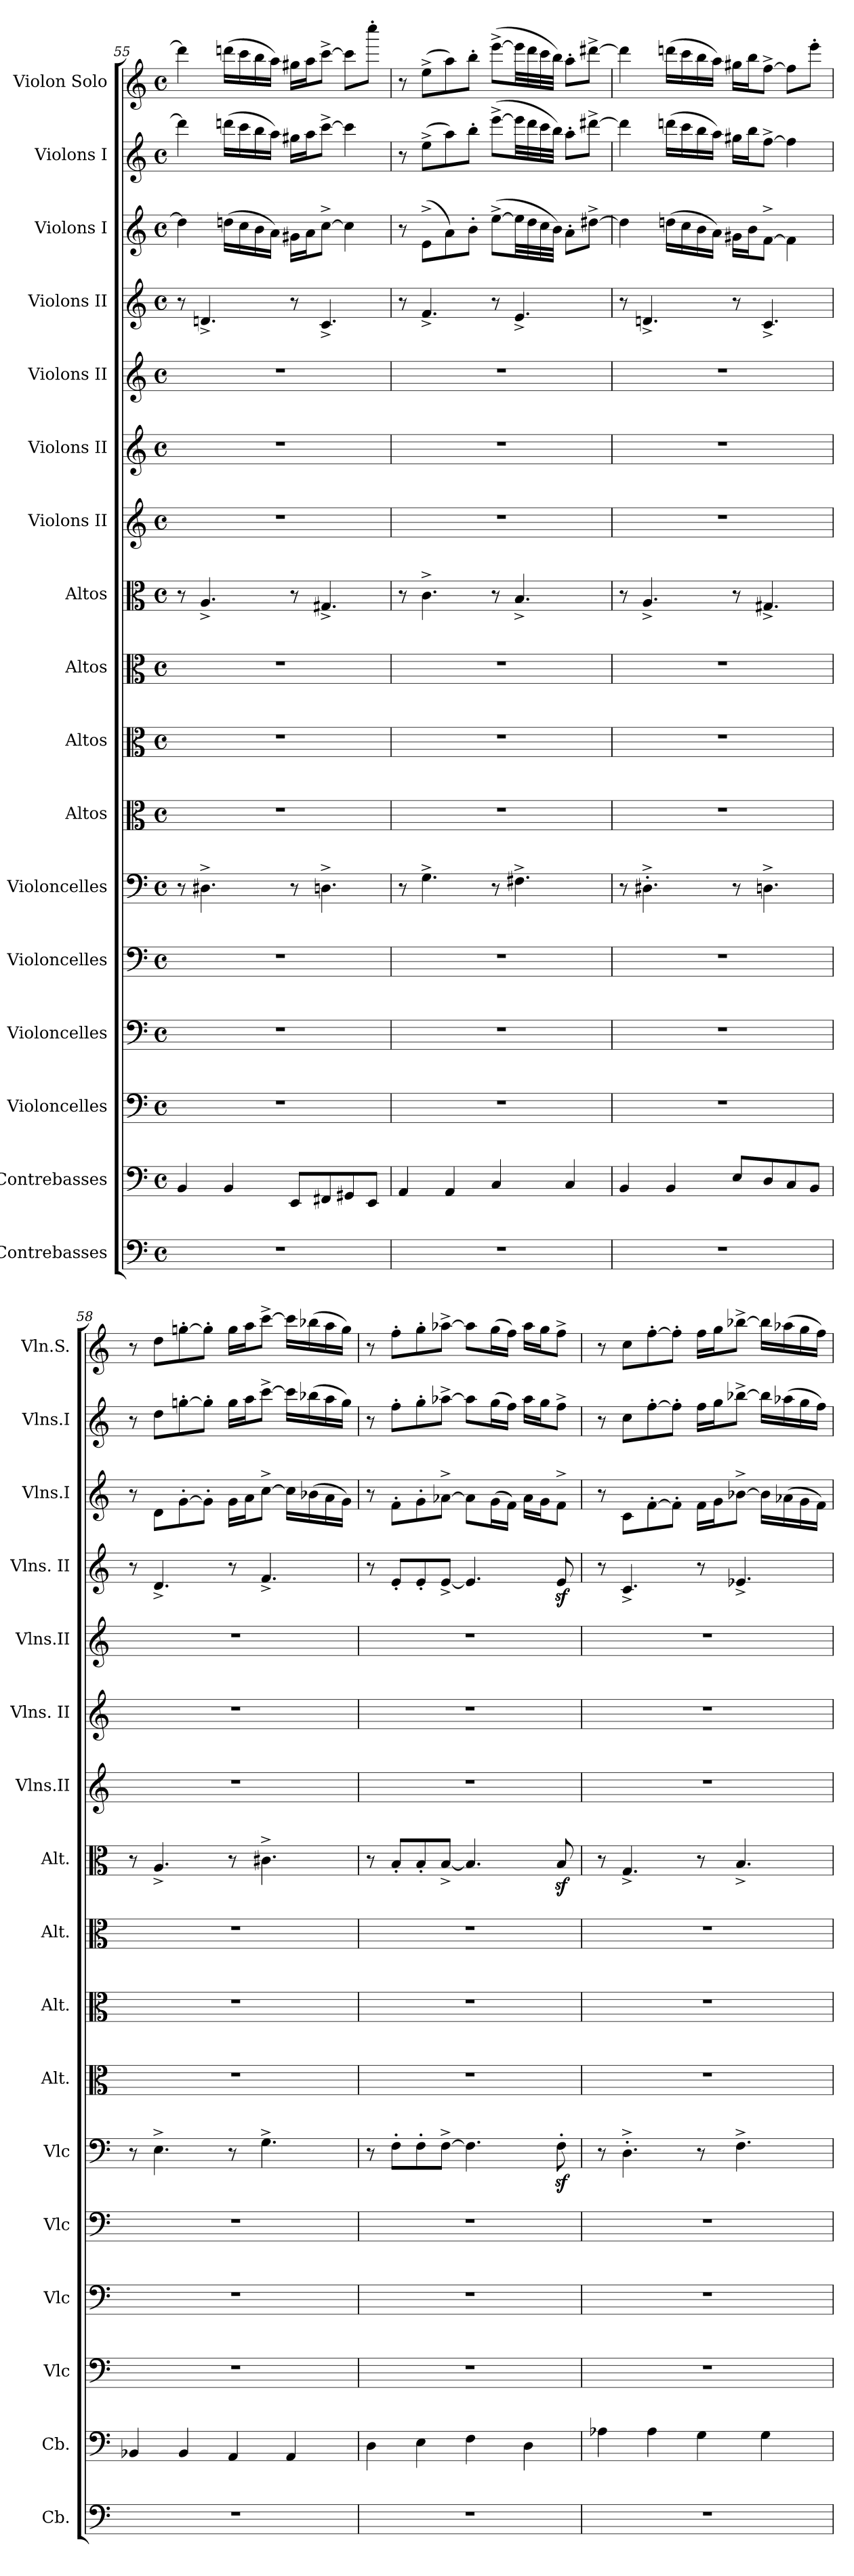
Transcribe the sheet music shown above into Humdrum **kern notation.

**kern	**kern	**kern	**kern	**kern	**kern	**kern	**kern	**kern	**kern	**kern	**kern	**kern	**kern	**kern	**kern	**kern
*part17	*part16	*part15	*part14	*part13	*part12	*part11	*part10	*part9	*part8	*part7	*part6	*part5	*part4	*part3	*part2	*part1
*staff17	*staff16	*staff15	*staff14	*staff13	*staff12	*staff11	*staff10	*staff9	*staff8	*staff7	*staff6	*staff5	*staff4	*staff3	*staff2	*staff1
*I"Contrebasses	*I"Contrebasses	*I"Violoncelles	*I"Violoncelles	*I"Violoncelles	*I"Violoncelles	*I"Altos	*I"Altos	*I"Altos	*I"Altos	*I"Violons II	*I"Violons II	*I"Violons II	*I"Violons II	*I"Violons I	*I"Violons I	*I"Violon Solo
*I'Cb.	*I'Cb.	*I'Vlc	*I'Vlc	*I'Vlc	*I'Vlc	*I'Alt.	*I'Alt.	*I'Alt.	*I'Alt.	*I'Vlns.II	*I'Vlns. II	*I'Vlns.II	*I'Vlns. II	*I'Vlns.I	*I'Vlns.I	*I'Vln.S.
!!LO:PB:g=z
*clefF4	*clefF4	*clefF4	*clefF4	*clefF4	*clefF4	*clefC3	*clefC3	*clefC3	*clefC3	*clefG2	*clefG2	*clefG2	*clefG2	*clefG2	*clefG2	*clefG2
*ITrd7c12	*ITrd7c12	*	*	*	*	*	*	*	*	*	*	*	*	*	*	*
*k[]	*k[]	*k[]	*k[]	*k[]	*k[]	*k[]	*k[]	*k[]	*k[]	*k[]	*k[]	*k[]	*k[]	*k[]	*k[]	*k[]
*M4/4	*M4/4	*M4/4	*M4/4	*M4/4	*M4/4	*M4/4	*M4/4	*M4/4	*M4/4	*M4/4	*M4/4	*M4/4	*M4/4	*M4/4	*M4/4	*M4/4
*met(c)	*met(c)	*met(c)	*met(c)	*met(c)	*met(c)	*met(c)	*met(c)	*met(c)	*met(c)	*met(c)	*met(c)	*met(c)	*met(c)	*met(c)	*met(c)	*met(c)
=55	=55	=55	=55	=55	=55	=55	=55	=55	=55	=55	=55	=55	=55	=55	=55	=55
1r	4BBB/	1r	1r	1r	8r	1r	1r	1r	8r	1r	1r	1r	8r	4dd#\]	4ddd#\]	4ddd#\]
.	.	.	.	.	4.D#X^\	.	.	.	4.A^/	.	.	.	4.dn^/	.	.	.
.	4BBB/	.	.	.	.	.	.	.	.	.	.	.	.	(>16ddn\LL	(>16dddn\LL	(>16dddn\LL
.	.	.	.	.	.	.	.	.	.	.	.	.	.	16cc\	16ccc\	16ccc\
.	.	.	.	.	.	.	.	.	.	.	.	.	.	16b\	16bb\	16bb\
.	.	.	.	.	.	.	.	.	.	.	.	.	.	16a\JJ)	16aa\JJ)	16aa\JJ)
.	8EEE/L	.	.	.	8r	.	.	.	8r	.	.	.	8r	16g#X\LL	16gg#X\LL	16gg#X\LL
.	.	.	.	.	.	.	.	.	.	.	.	.	.	16a\J	16aa\J	16aa\J
.	8FFF#X/	.	.	.	4.Dn^\	.	.	.	4.G#X^/	.	.	.	4.c^/	[8cc^\J	[8ccc^\J	[8ccc^\J
.	8GGG#X/	.	.	.	.	.	.	.	.	.	.	.	.	4cc\]	4ccc\]	8ccc\L]
.	8EEE/J	.	.	.	.	.	.	.	.	.	.	.	.	.	.	8cccc'\J
=56	=56	=56	=56	=56	=56	=56	=56	=56	=56	=56	=56	=56	=56	=56	=56	=56
1r	4AAA/	1r	1r	1r	8r	1r	1r	1r	8r	1r	1r	1r	8r	8r	8r	8r
.	.	.	.	.	4.G^\	.	.	.	4.c^\	.	.	.	4.f^/	(>8e^\L	(>8ee^\L	(>8ee^\L
.	4AAA/	.	.	.	.	.	.	.	.	.	.	.	.	8a\)	8aa\)	8aa\)
.	.	.	.	.	.	.	.	.	.	.	.	.	.	8b'\J	8bb'\J	8bb'\J
.	4CC/	.	.	.	8r	.	.	.	8r	.	.	.	8r	(>[8ee^\L	(>[8eee^\L	(>[8eee^\L
.	.	.	.	.	4.F#X^\	.	.	.	4.B^/	.	.	.	4.e^/	32ee\LL]	32eee\LL]	32eee\LL]
.	.	.	.	.	.	.	.	.	.	.	.	.	.	32dd\	32ddd\	32ddd\
.	.	.	.	.	.	.	.	.	.	.	.	.	.	32cc\	32ccc\	32ccc\
.	.	.	.	.	.	.	.	.	.	.	.	.	.	32b\JJJ)	32bb\JJJ)	32bb\JJJ)
.	4CC/	.	.	.	.	.	.	.	.	.	.	.	.	8a'\L	8aa'\L	8aa'\L
.	.	.	.	.	.	.	.	.	.	.	.	.	.	[8dd#X^\J	[8ddd#X^\J	[8ddd#X^\J
=57	=57	=57	=57	=57	=57	=57	=57	=57	=57	=57	=57	=57	=57	=57	=57	=57
1r	4BBB/	1r	1r	1r	8r	1r	1r	1r	8r	1r	1r	1r	8r	4dd#\]	4ddd#\]	4ddd#\]
.	.	.	.	.	4.D#X'^\	.	.	.	4.A^/	.	.	.	4.dn^/	.	.	.
.	4BBB/	.	.	.	.	.	.	.	.	.	.	.	.	(>16ddn\LL	(>16dddn\LL	(>16dddn\LL
.	.	.	.	.	.	.	.	.	.	.	.	.	.	16cc\	16ccc\	16ccc\
.	.	.	.	.	.	.	.	.	.	.	.	.	.	16b\	16bb\	16bb\
.	.	.	.	.	.	.	.	.	.	.	.	.	.	16a\JJ)	16aa\JJ)	16aa\JJ)
.	8EE/L	.	.	.	8r	.	.	.	8r	.	.	.	8r	16g#X\LL	16gg#X\LL	16gg#X\LL
.	.	.	.	.	.	.	.	.	.	.	.	.	.	16b\J	16bb\J	16bb\J
.	8DD/	.	.	.	4.Dn^\	.	.	.	4.G#X^/	.	.	.	4.c^/	[8f^\J	[8ff^\J	[8ff^\J
.	8CC/	.	.	.	.	.	.	.	.	.	.	.	.	4f\]	4ff\]	8ff\L]
.	8BBB/J	.	.	.	.	.	.	.	.	.	.	.	.	.	.	8eee'\J
!!LO:LB:g=z
=58	=58	=58	=58	=58	=58	=58	=58	=58	=58	=58	=58	=58	=58	=58	=58	=58
1r	4BBB-X/	1r	1r	1r	8r	1r	1r	1r	8r	1r	1r	1r	8r	8r	8r	8r
.	.	.	.	.	4.E^\	.	.	.	4.A^/	.	.	.	4.d^/	8d\L	8dd\L	8dd\L
.	4BBB-/	.	.	.	.	.	.	.	.	.	.	.	.	[8g'\	[8ggn'\	[8ggn'\
.	.	.	.	.	.	.	.	.	.	.	.	.	.	8g'\J]	8gg'\J]	8gg'\J]
.	4AAA/	.	.	.	8r	.	.	.	8r	.	.	.	8r	16g\LL	16gg\LL	16gg\LL
.	.	.	.	.	.	.	.	.	.	.	.	.	.	16a\J	16aa\J	16aa\J
.	.	.	.	.	4.G^\	.	.	.	4.c#X^\	.	.	.	4.f^/	[8cc^\J	[8ccc^\J	[8ccc^\J
.	4AAA/	.	.	.	.	.	.	.	.	.	.	.	.	16cc\LL]	16ccc\LL]	16ccc\LL]
.	.	.	.	.	.	.	.	.	.	.	.	.	.	(>16b-X\	(>16bb-X\	(>16bb-X\
.	.	.	.	.	.	.	.	.	.	.	.	.	.	16a\	16aa\	16aa\
.	.	.	.	.	.	.	.	.	.	.	.	.	.	16g\JJ)	16gg\JJ)	16gg\JJ)
=59	=59	=59	=59	=59	=59	=59	=59	=59	=59	=59	=59	=59	=59	=59	=59	=59
1r	4DD\	1r	1r	1r	8r	1r	1r	1r	8r	1r	1r	1r	8r	8r	8r	8r
.	.	.	.	.	8F'\L	.	.	.	8B'/L	.	.	.	8e'/L	8f'\L	8ff'\L	8ff'\L
.	4EE\	.	.	.	8F'\	.	.	.	8B'/	.	.	.	8e'/	8g'\	8gg'\	8gg'\
.	.	.	.	.	[8F^\J	.	.	.	[8B^/J	.	.	.	[8e^/J	[8a-X^\J	[8aa-X^\J	[8aa-X^\J
.	4FF\	.	.	.	4.F\]	.	.	.	4.B/]	.	.	.	4.e/]	8a-\L]	8aa-\L]	8aa-\L]
.	.	.	.	.	.	.	.	.	.	.	.	.	.	(>16g\L	(>16gg\L	(>16gg\L
.	.	.	.	.	.	.	.	.	.	.	.	.	.	16f\JJ)	16ff\JJ)	16ff\JJ)
.	4DD\	.	.	.	.	.	.	.	.	.	.	.	.	16a-\LL	16aa-\LL	16aa-\LL
.	.	.	.	.	.	.	.	.	.	.	.	.	.	16g\J	16gg\J	16gg\J
.	.	.	.	.	8Fz<'\	.	.	.	8Bz</	.	.	.	8ez</	8f^\J	8ff^\J	8ff^\J
=60	=60	=60	=60	=60	=60	=60	=60	=60	=60	=60	=60	=60	=60	=60	=60	=60
1r	4AA-X\	1r	1r	1r	8r	1r	1r	1r	8r	1r	1r	1r	8r	8r	8r	8r
.	.	.	.	.	4.D'^\	.	.	.	4.G^/	.	.	.	4.c^/	8c\L	8cc\L	8cc\L
.	4AA-\	.	.	.	.	.	.	.	.	.	.	.	.	[8f'\	[8ff'\	[8ff'\
.	.	.	.	.	.	.	.	.	.	.	.	.	.	8f'\J]	8ff'\J]	8ff'\J]
.	4GG\	.	.	.	8r	.	.	.	8r	.	.	.	8r	16f\LL	16ff\LL	16ff\LL
.	.	.	.	.	.	.	.	.	.	.	.	.	.	16g\J	16gg\J	16gg\J
.	.	.	.	.	4.F^\	.	.	.	4.B^/	.	.	.	4.e-X^/	[8b-X^\J	[8bb-X^\J	[8bb-X^\J
.	4GG\	.	.	.	.	.	.	.	.	.	.	.	.	16b-\LL]	16bb-\LL]	16bb-\LL]
.	.	.	.	.	.	.	.	.	.	.	.	.	.	(>16a-X\	(>16aa-X\	(>16aa-X\
.	.	.	.	.	.	.	.	.	.	.	.	.	.	16g\	16gg\	16gg\
.	.	.	.	.	.	.	.	.	.	.	.	.	.	16f\JJ)	16ff\JJ)	16ff\JJ)
=	=	=	=	=	=	=	=	=	=	=	=	=	=	=	=	=
*-	*-	*-	*-	*-	*-	*-	*-	*-	*-	*-	*-	*-	*-	*-	*-	*-
